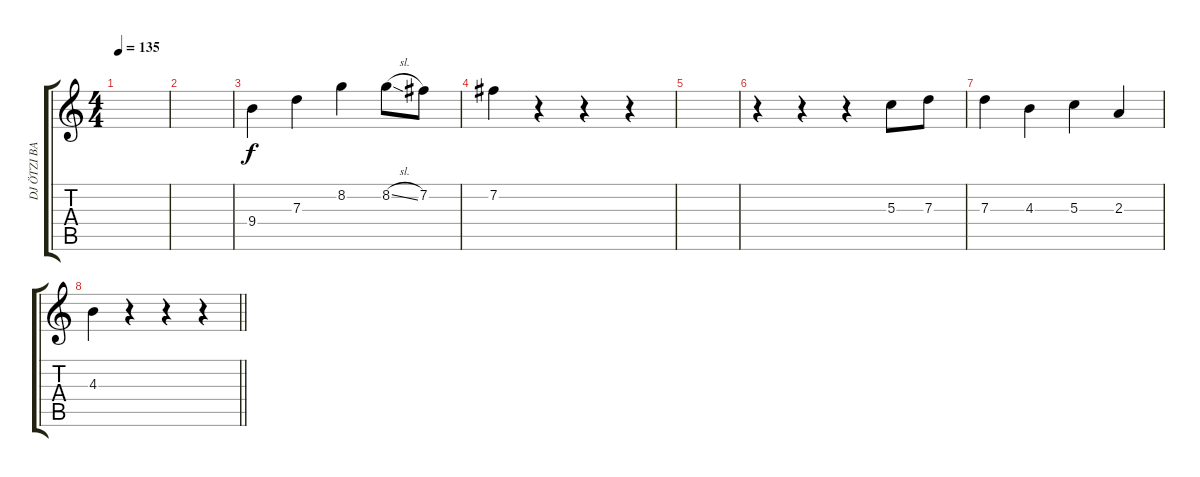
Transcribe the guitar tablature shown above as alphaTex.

\track ("DJ ÖTZI BACKROUND" "DJ ÖTZI BA") {instrument acousticguitarsteel}
\staff {score tabs}
\tuning (E4 B3 G3 D3 A2 E2) {hide}
\ts (4 4)
\tempo 135
\clef g2
\ks c
|
|
9.4.4 7.3.4 8.2.4 8.2{sl}.8 7.2.8 |
7.2.4{volume 0} r.4 r.4 r.4 |
|
r.4 r.4 r.4 5.3.8 7.3.8 |
7.3.4 4.3.4 5.3.4 2.3.4 |
\barLineRight lightlight
4.3.4 r.4 r.4 r.4
